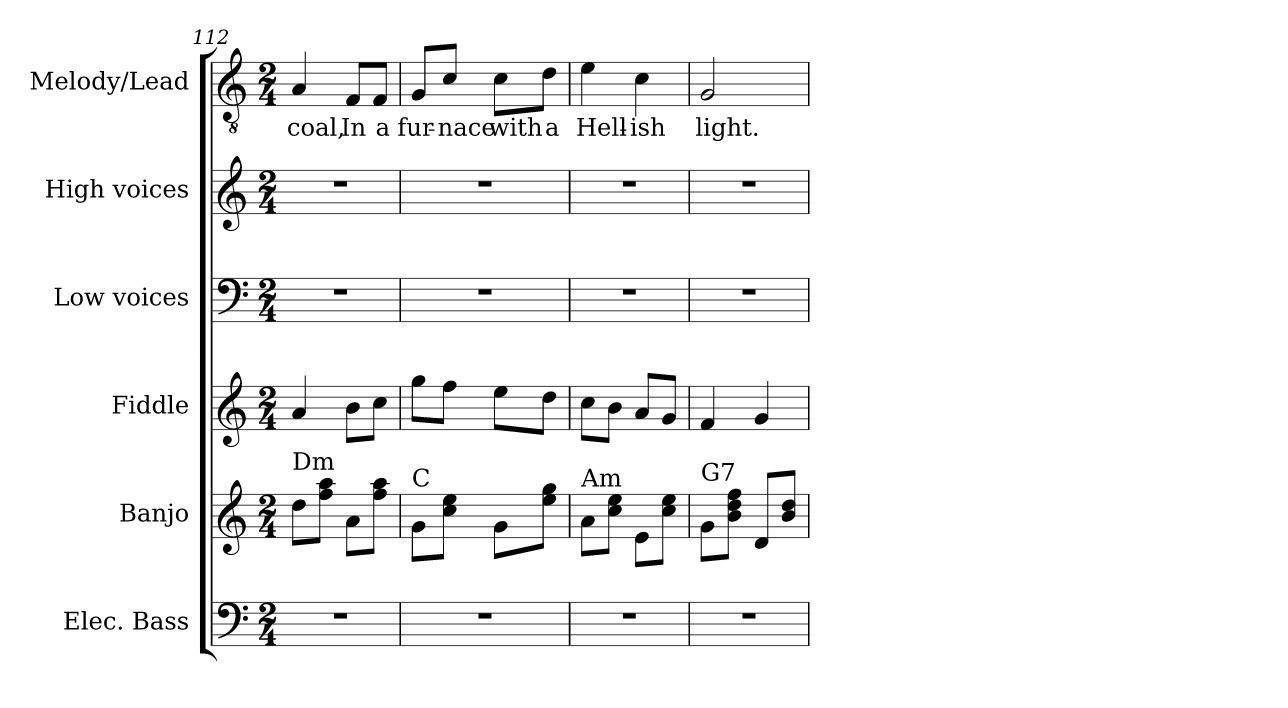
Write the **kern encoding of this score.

**kern	**kern	**kern	**kern	**kern	**kern	**text
*part6	*part5	*part4	*part3	*part2	*part1	*part1
*staff6	*staff5	*staff4	*staff3	*staff2	*staff1	*staff1
*I"Elec. Bass	*I"Banjo	*I"Fiddle	*I"Low voices	*I"High voices	*I"Melody/Lead	*
*I'E. Bass	*I'Ban.	*	*	*	*	*
*clefF4	*clefG2	*clefG2	*clefF4	*clefG2	*clefGv2	*
*ITrd7c12	*ITrd7c12	*	*	*	*ITrd7c12	*
*k[]	*k[]	*k[]	*k[]	*k[]	*k[]	*
*C:	*C:	*C:	*C:	*C:	*C:	*
*M2/4	*M2/4	*M2/4	*M2/4	*M2/4	*M2/4	*
=112	=112	=112	=112	=112	=112	=112
!LO:N:vis=1	!	!	!LO:N:vis=1	!LO:N:vis=1	!	!
!	!LO:TX:a:t=Dm	!	!	!	!	!
!	!	!	!	!	!	!LO:LY:b:color=#000000
2r	8di\L	4ai/	2r	2r	4AAi/	coal,
.	8fi\ 8aiJ	.	.	.	.	.
!	!	!	!	!	!	!LO:LY:b:color=#000000
.	8Ai\L	8bi\L	.	.	8FFi/L	In
!	!	!	!	!	!	!LO:LY:b:color=#000000
.	8fi\ 8aiJ	8cci\J	.	.	8FFi/J	a
=113	=113	=113	=113	=113	=113	=113
!LO:N:vis=1	!	!	!LO:N:vis=1	!LO:N:vis=1	!	!
!	!LO:TX:a:t=C	!	!	!	!	!
!	!	!	!	!	!	!LO:LY:b:color=#000000
2r	8Gi\L	8ggi\L	2r	2r	8GGi/L	fur-
!	!	!	!	!	!	!LO:LY:b:color=#000000
.	8ci\ 8eiJ	8ffi\J	.	.	8Ci/J	-nace
!	!	!	!	!	!	!LO:LY:b:color=#000000
.	8Gi\L	8eei\L	.	.	8Ci\L	with
!	!	!	!	!	!	!LO:LY:b:color=#000000
.	8ei\ 8giJ	8ddi\J	.	.	8Di\J	a
=114	=114	=114	=114	=114	=114	=114
!LO:N:vis=1	!	!	!LO:N:vis=1	!LO:N:vis=1	!	!
!	!LO:TX:a:t=Am	!	!	!	!	!
!	!	!	!	!	!	!LO:LY:b:color=#000000
2r	8Ai\L	8cci\L	2r	2r	4Ei\	Hell-
.	8ci\ 8eiJ	8bi\J	.	.	.	.
!	!	!	!	!	!	!LO:LY:b:color=#000000
.	8Ei\L	8ai/L	.	.	4Ci\	-ish
.	8ci\ 8eiJ	8gi/J	.	.	.	.
=115	=115	=115	=115	=115	=115	=115
!LO:N:vis=1	!	!	!LO:N:vis=1	!LO:N:vis=1	!	!
!	!LO:TX:a:t=G7	!	!	!	!	!
!	!	!	!	!	!	!LO:LY:b:color=#000000
2r	8Gi\L	4fi/	2r	2r	2GGi/	light.
.	8Bi\ 8di 8fiJ	.	.	.	.	.
.	8Di/L	4gi/	.	.	.	.
.	8Bi/ 8diJ	.	.	.	.	.
=	=	=	=	=	=	=
*-	*-	*-	*-	*-	*-	*-
